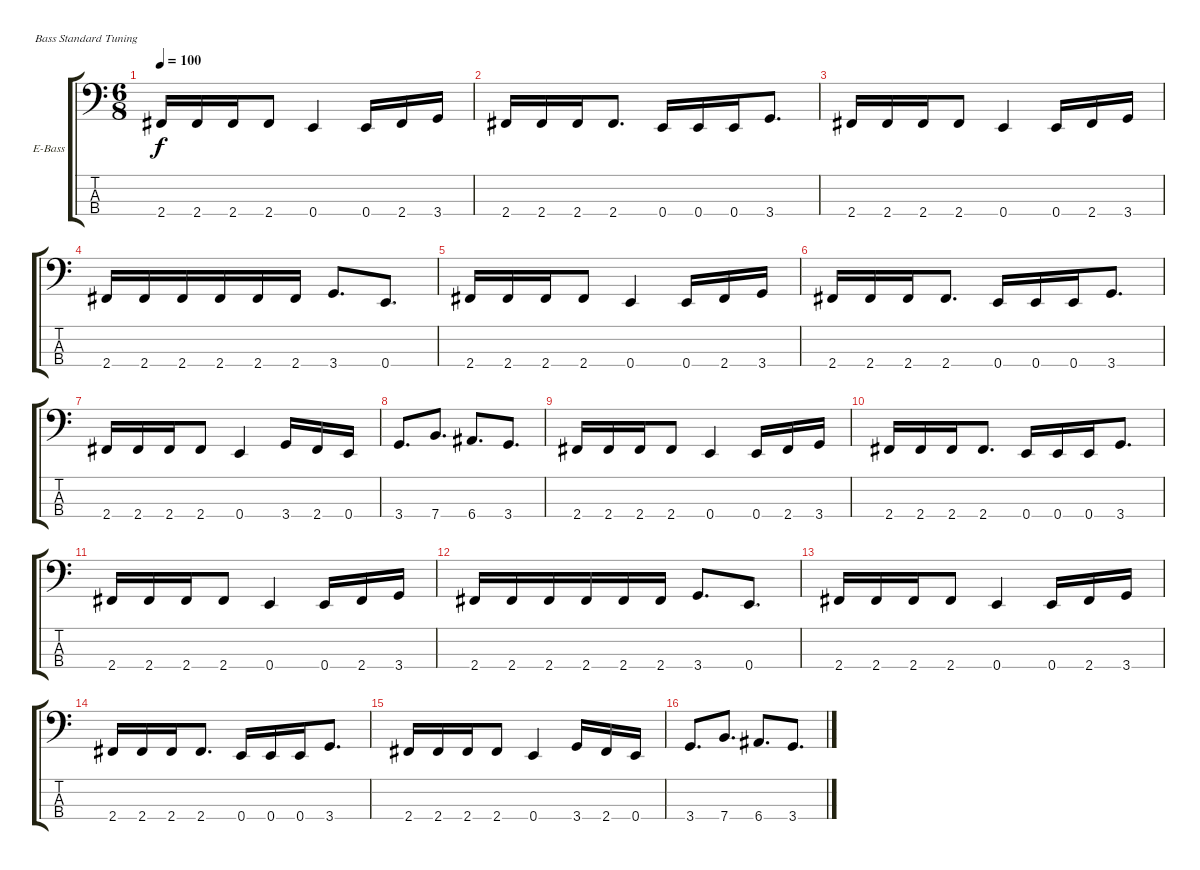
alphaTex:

\defaultSystemsLayout 4
\bracketExtendMode groupsimilarinstruments
\firstSystemTrackNameOrientation horizontal
\otherSystemsTrackNameOrientation horizontal
\track ("Peter Baltes" "E-Bass") {instrument electricbassfinger}
\staff {score tabs}
\tuning (G2 D2 A1 E1)
\ts (6 8)
\tempo 100
\clef f4
\ks c
2.4.16{dy f instrument electricbassfinger} 2.4.16 2.4.16 2.4.8 0.4.4 0.4.16 2.4.16 3.4.16 |
2.4.16 2.4.16 2.4.16 2.4.8{d} 0.4.16 0.4.16 0.4.16 3.4.8{d} |
2.4.16 2.4.16 2.4.16 2.4.8 0.4.4 0.4.16 2.4.16 3.4.16 |
2.4.16 2.4.16 2.4.16 2.4.16 2.4.16 2.4.16 3.4.8{d} 0.4.8{d} |
2.4.16 2.4.16 2.4.16 2.4.8 0.4.4 0.4.16 2.4.16 3.4.16 |
2.4.16 2.4.16 2.4.16 2.4.8{d} 0.4.16 0.4.16 0.4.16 3.4.8{d} |
2.4.16 2.4.16 2.4.16 2.4.8 0.4.4 3.4.16 2.4.16 0.4.16 |
3.4.8{d} 7.4.8{d} 6.4.8{d} 3.4.8{d} |
2.4.16 2.4.16 2.4.16 2.4.8 0.4.4 0.4.16 2.4.16 3.4.16 |
2.4.16 2.4.16 2.4.16 2.4.8{d} 0.4.16 0.4.16 0.4.16 3.4.8{d} |
2.4.16 2.4.16 2.4.16 2.4.8 0.4.4 0.4.16 2.4.16 3.4.16 |
2.4.16 2.4.16 2.4.16 2.4.16 2.4.16 2.4.16 3.4.8{d} 0.4.8{d} |
2.4.16 2.4.16 2.4.16 2.4.8 0.4.4 0.4.16 2.4.16 3.4.16 |
2.4.16 2.4.16 2.4.16 2.4.8{d} 0.4.16 0.4.16 0.4.16 3.4.8{d} |
2.4.16 2.4.16 2.4.16 2.4.8 0.4.4 3.4.16 2.4.16 0.4.16 |
3.4.8{d} 7.4.8{d} 6.4.8{d} 3.4.8{d}
